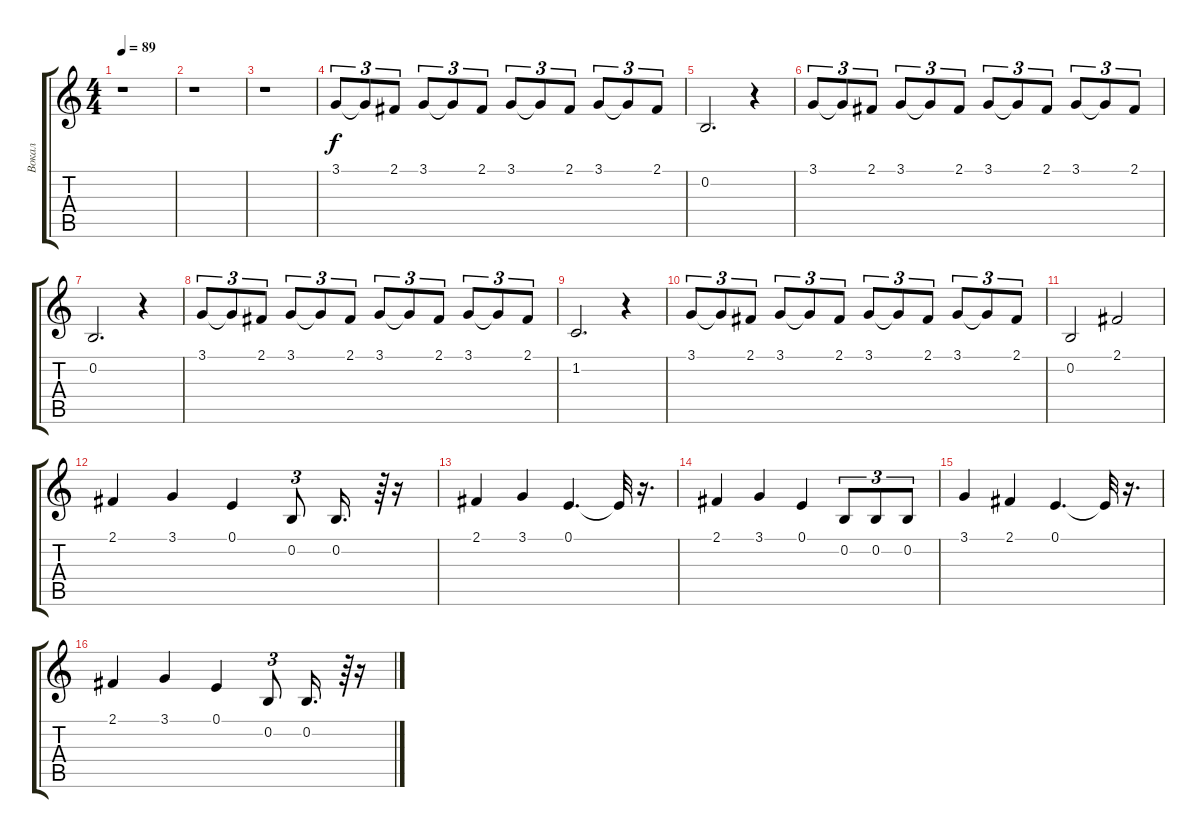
\track ("Вокал" "Вокал") {instrument pad1newage}
\staff {score tabs}
\tuning (E4 B3 G3 D3 A2 E2) {hide}
\ts (4 4)
\tempo 89
\clef g2
\ks c
r.1{dy f} |
r.1 |
r.1 |
3.1.8{tu (3 2)} 3.1{t}.8{tu (3 2)} 2.1.8{tu (3 2)} 3.1.8{tu (3 2)} 3.1{t}.8{tu (3 2)} 2.1.8{tu (3 2)} 3.1.8{tu (3 2)} 3.1{t}.8{tu (3 2)} 2.1.8{tu (3 2)} 3.1.8{tu (3 2)} 3.1{t}.8{tu (3 2)} 2.1.8{tu (3 2)} |
0.2.2{d} r.4 |
3.1.8{tu (3 2)} 3.1{t}.8{tu (3 2)} 2.1.8{tu (3 2)} 3.1.8{tu (3 2)} 3.1{t}.8{tu (3 2)} 2.1.8{tu (3 2)} 3.1.8{tu (3 2)} 3.1{t}.8{tu (3 2)} 2.1.8{tu (3 2)} 3.1.8{tu (3 2)} 3.1{t}.8{tu (3 2)} 2.1.8{tu (3 2)} |
0.2.2{d} r.4 |
3.1.8{tu (3 2)} 3.1{t}.8{tu (3 2)} 2.1.8{tu (3 2)} 3.1.8{tu (3 2)} 3.1{t}.8{tu (3 2)} 2.1.8{tu (3 2)} 3.1.8{tu (3 2)} 3.1{t}.8{tu (3 2)} 2.1.8{tu (3 2)} 3.1.8{tu (3 2)} 3.1{t}.8{tu (3 2)} 2.1.8{tu (3 2)} |
1.2.2{d} r.4 |
3.1.8{tu (3 2)} 3.1{t}.8{tu (3 2)} 2.1.8{tu (3 2)} 3.1.8{tu (3 2)} 3.1{t}.8{tu (3 2)} 2.1.8{tu (3 2)} 3.1.8{tu (3 2)} 3.1{t}.8{tu (3 2)} 2.1.8{tu (3 2)} 3.1.8{tu (3 2)} 3.1{t}.8{tu (3 2)} 2.1.8{tu (3 2)} |
0.2.2 2.1.2 |
2.1.4 3.1.4 0.1.4 0.2.8{tu (3 2)} 0.2.16{d} r.64{tu (3 2)} r.16 |
2.1.4 3.1.4 0.1.4{d} 0.1{t}.32 r.16{d} |
2.1.4 3.1.4 0.1.4 0.2.8{tu (3 2)} 0.2.8{tu (3 2)} 0.2.8{tu (3 2)} |
3.1.4 2.1.4 0.1.4{d} 0.1{t}.32 r.16{d} |
2.1.4 3.1.4 0.1.4 0.2.8{tu (3 2)} 0.2.16{d} r.64{tu (3 2)} r.16
